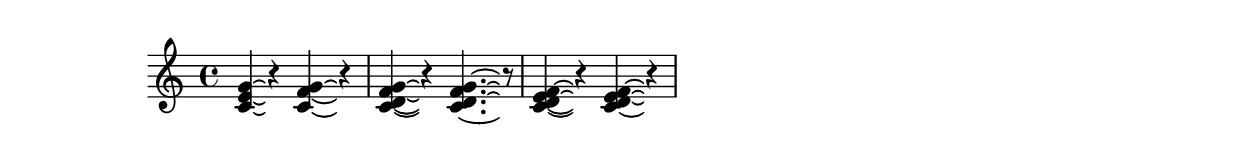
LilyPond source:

%% Do not edit this file; it is automatically
%% generated from LSR http://lsr.dsi.unimi.it
%% This file is in the public domain.
\version "2.12.2"

\header {
  lsrtags = "expressive-marks, keyboards, fretted-strings"

  texidoc = "
Laissez vibrer ties have a fixed size. Their formatting can be tuned
using @code{'tie-configuration}.

"
  doctitle = "Laissez vibrer ties"
} % begin verbatim

\relative c' {
  <c e g>4\laissezVibrer r <c f g>\laissezVibrer r
  <c d f g>4\laissezVibrer r <c d f g>4.\laissezVibrer r8

  <c d e f>4\laissezVibrer r
  \override LaissezVibrerTieColumn #'tie-configuration
     = #`((-7 . ,DOWN)
          (-5 . ,DOWN)
          (-3 . ,UP)
          (-1 . ,UP))
  <c d e f>4\laissezVibrer r
}

